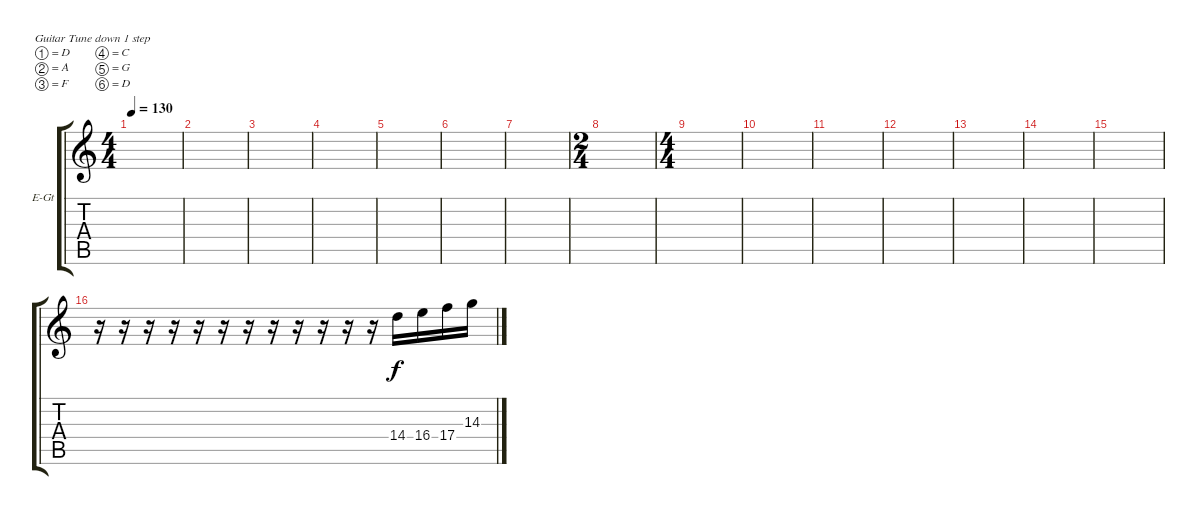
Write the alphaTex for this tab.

\defaultSystemsLayout 4
\bracketExtendMode groupsimilarinstruments
\firstSystemTrackNameOrientation horizontal
\otherSystemsTrackNameOrientation horizontal
\track ("Electric Guitar" "E-Gt") {instrument distortionguitar}
\staff {score tabs}
\tuning (D4 A3 F3 C3 G2 D2)
\ts (4 4)
\tempo 130
\clef g2
\ks c
|
|
|
|
|
|
|
\ts (2 4)
|
\ts (4 4)
|
|
|
|
|
|
|
r.16 r.16 r.16 r.16 r.16 r.16 r.16 r.16 r.16 r.16 r.16 r.16 14.4.16 16.4.16 17.4.16 14.3.16
